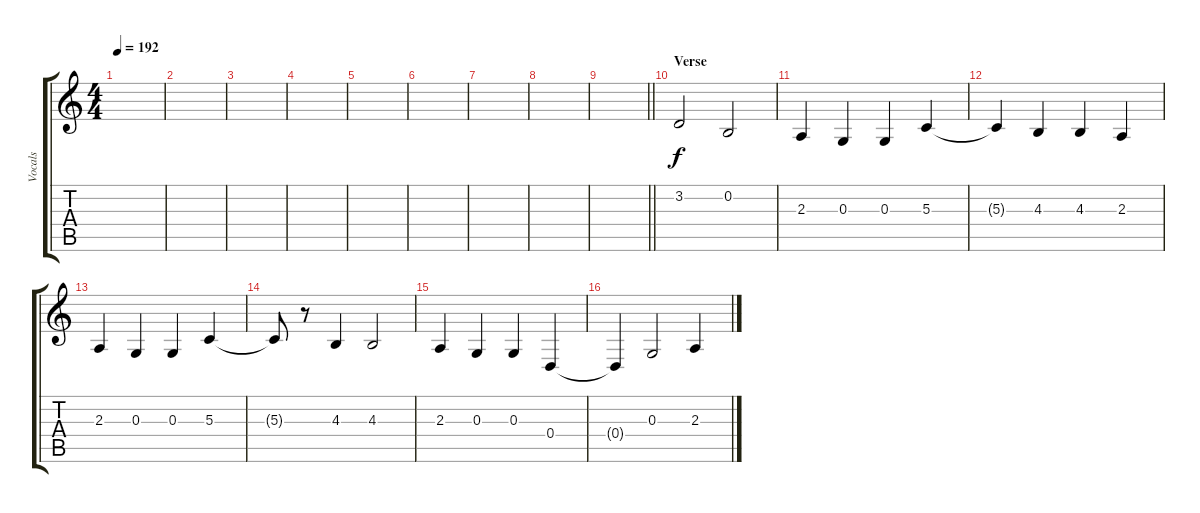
\track ("Vocals" "Vocals") {instrument altosax}
\staff {score tabs}
\tuning (E4 B3 G3 D3 A2 E2) {hide}
\ts (4 4)
\tempo 192
\clef g2
\ks c
|
|
|
|
|
|
|
|
\barLineRight lightlight
|
\section ("" "Verse ")
3.2.2 0.2.2 |
2.3.4 0.3.4 0.3.4 5.3.4 |
5.3{t}.4 4.3.4 4.3.4 2.3.4 |
2.3.4 0.3.4 0.3.4 5.3.4 |
5.3{t}.8 r.8 4.3.4 4.3.2 |
2.3.4 0.3.4 0.3.4 0.4.4 |
0.4{t}.4 0.3.2 2.3.4
